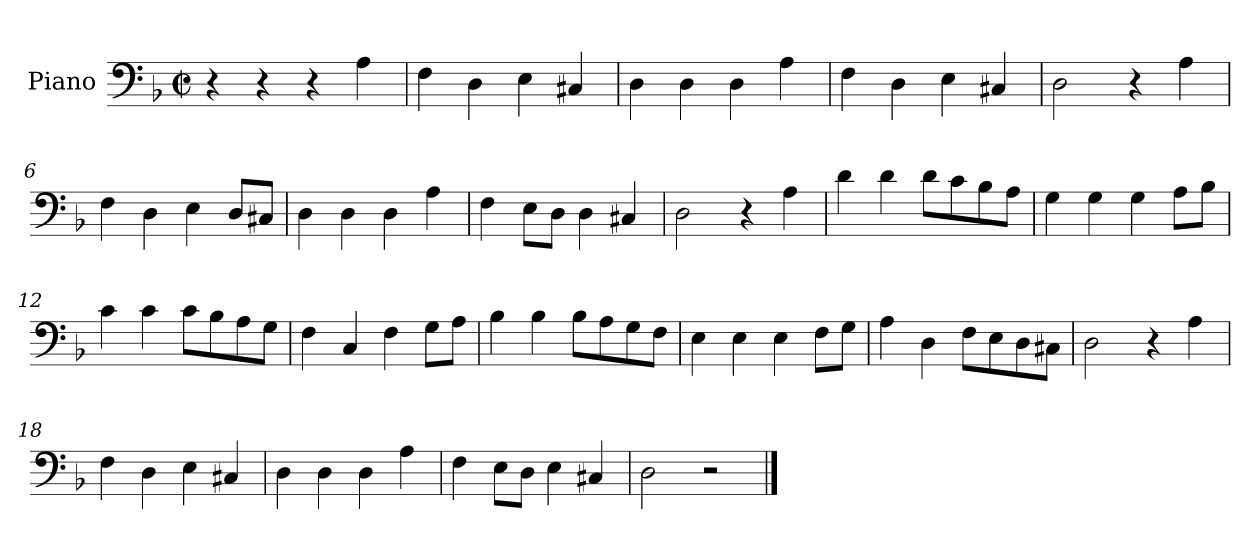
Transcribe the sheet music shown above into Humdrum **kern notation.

**kern
*part1
*staff1
*I"Piano
*I'Pno
*clefF4
*k[b-]
*d:
*M2/2
*met(c|)
=1
4r
4r
4r
4A\
=2
4F\
4D\
4E\
4C#X/
=3
4D\
4D\
4D\
4A\
=4
4F\
4D\
4E\
4C#X/
=5
2D\
4r
4A\
=6
4F\
4D\
4E\
8D/L
8C#X/J
=7
4D\
4D\
4D\
4A\
=8
4F\
8E\L
8D\J
4D\
4C#X/
=9
2D\
4r
4A\
=10
4d\
4d\
8d\L
8c\
8B-\
8A\J
=11
4G\
4G\
4G\
8A\L
8B-\J
=12
4c\
4c\
8c\L
8B-\
8A\
8G\J
=13
4F\
4C/
4F\
8G\L
8A\J
=14
4B-\
4B-\
8B-\L
8A\
8G\
8F\J
=15
4E\
4E\
4E\
8F\L
8G\J
=16
4A\
4D\
8F\L
8E\
8D\
8C#X\J
=17
2D\
4r
4A\
=18
4F\
4D\
4E\
4C#X/
=19
4D\
4D\
4D\
4A\
=20
4F\
8E\L
8D\J
4E\
4C#X/
=21
2D\
2r
==
*-
